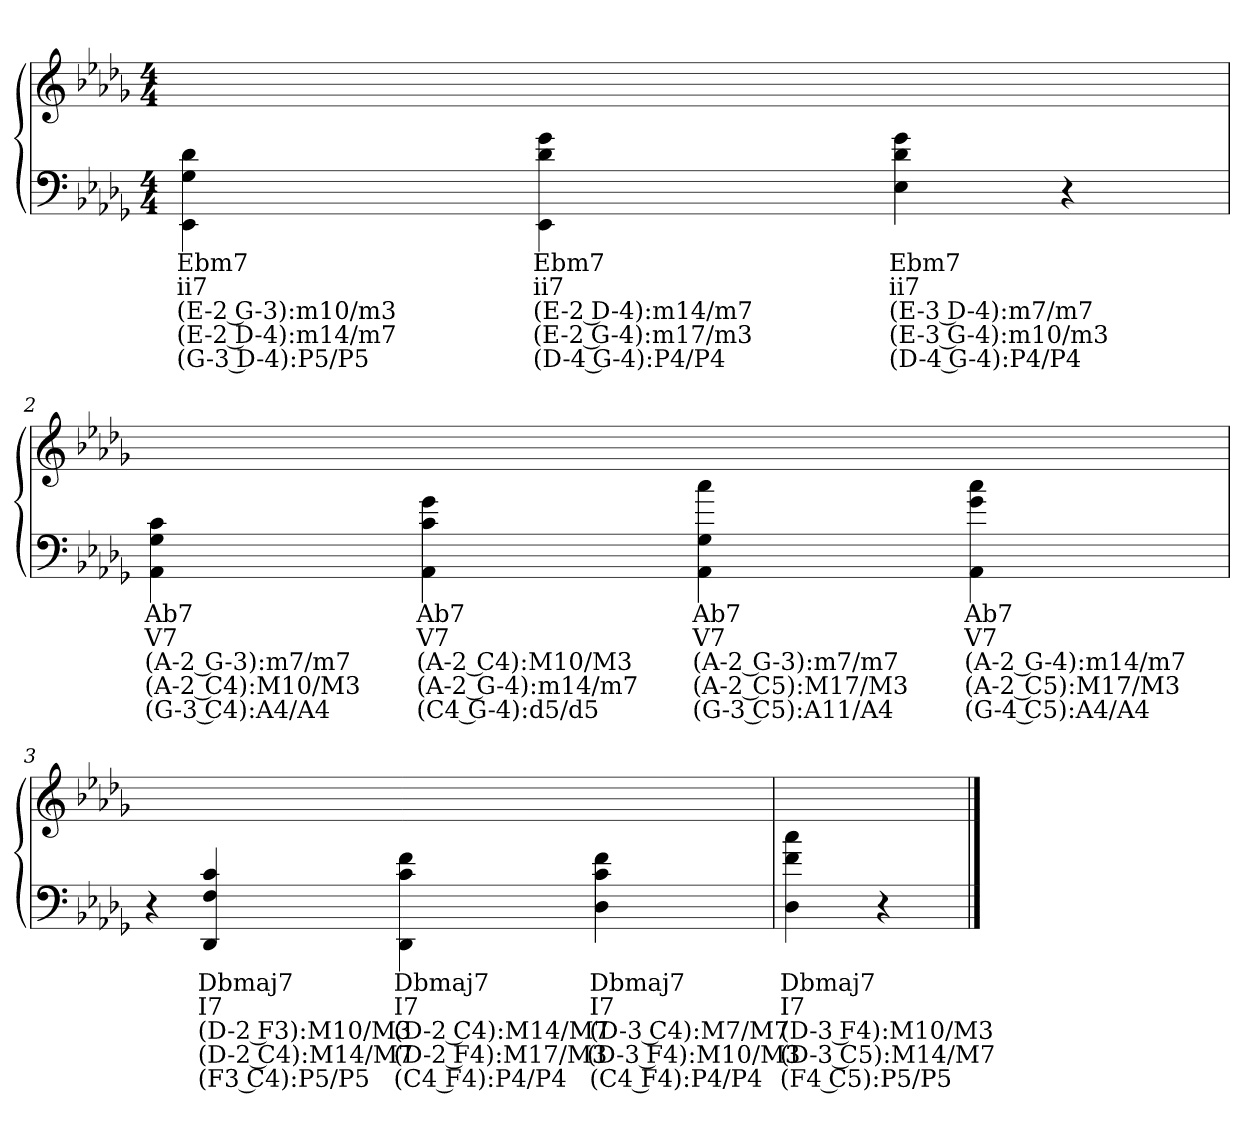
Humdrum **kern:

**kern	**text	**text	**text	**text	**text	**kern
*part2	*part2	*part2	*part2	*part2	*part2	*part1
*staff2	*staff2	*staff2	*staff2	*staff2	*staff2	*staff1
*clefF4	*	*	*	*	*	*clefG2
*k[b-e-a-d-g-]	*	*	*	*	*	*k[b-e-a-d-g-]
*D-:	*	*	*	*	*	*D-:
*M4/4	*	*	*	*	*	*M4/4
*MM60	*	*	*	*	*	*MM60
=1	=1	=1	=1	=1	=1	=1
4EE- 4G- 4d-	Ebm7	ii7	(E-2 G-3):m10/m3	(E-2 D-4):m14/m7	(G-3 D-4):P5/P5	1ryy
4EE- 4d- 4g-	Ebm7	ii7	(E-2 D-4):m14/m7	(E-2 G-4):m17/m3	(D-4 G-4):P4/P4	.
4E- 4d- 4g-	Ebm7	ii7	(E-3 D-4):m7/m7	(E-3 G-4):m10/m3	(D-4 G-4):P4/P4	.
4r	.	.	.	.	.	.
=2	=2	=2	=2	=2	=2	=2
4AA- 4G- 4c	Ab7	V7	(A-2 G-3):m7/m7	(A-2 C4):M10/M3	(G-3 C4):A4/A4	1ryy
4AA- 4c 4g-	Ab7	V7	(A-2 C4):M10/M3	(A-2 G-4):m14/m7	(C4 G-4):d5/d5	.
4AA- 4G- 4cc	Ab7	V7	(A-2 G-3):m7/m7	(A-2 C5):M17/M3	(G-3 C5):A11/A4	.
4AA- 4g- 4cc	Ab7	V7	(A-2 G-4):m14/m7	(A-2 C5):M17/M3	(G-4 C5):A4/A4	.
=3	=3	=3	=3	=3	=3	=3
4r	.	.	.	.	.	1ryy
4DD- 4F 4c	Dbmaj7	I7	(D-2 F3):M10/M3	(D-2 C4):M14/M7	(F3 C4):P5/P5	.
4DD- 4c 4f	Dbmaj7	I7	(D-2 C4):M14/M7	(D-2 F4):M17/M3	(C4 F4):P4/P4	.
4D- 4c 4f	Dbmaj7	I7	(D-3 C4):M7/M7	(D-3 F4):M10/M3	(C4 F4):P4/P4	.
=4	=4	=4	=4	=4	=4	=4
4D- 4f 4cc	Dbmaj7	I7	(D-3 F4):M10/M3	(D-3 C5):M14/M7	(F4 C5):P5/P5	2ryy
4r	.	.	.	.	.	.
==	==	==	==	==	==	==
*-	*-	*-	*-	*-	*-	*-
